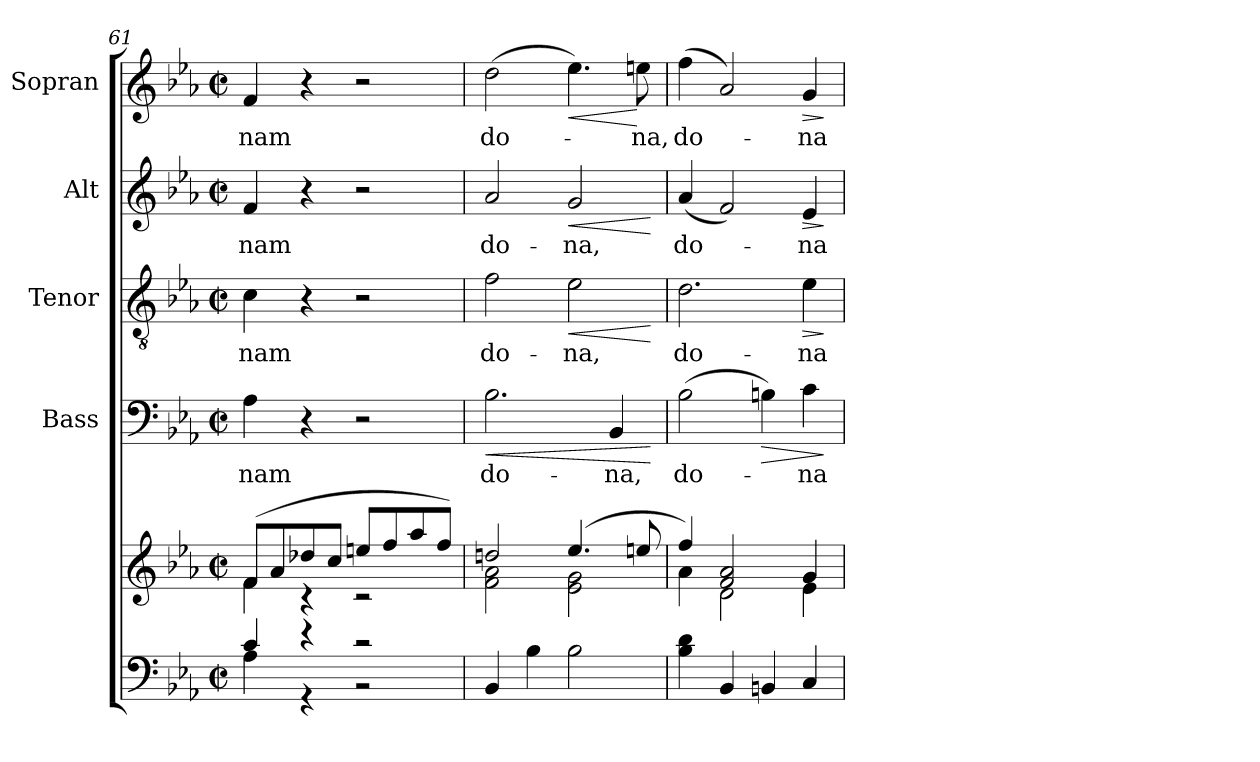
**kern	**kern	**kern	**text	**dynam	**kern	**text	**dynam	**kern	**text	**dynam	**kern	**text	**dynam
*part5	*part5	*part4	*part4	*part4	*part3	*part3	*part3	*part2	*part2	*part2	*part1	*part1	*part1
*staff6	*staff5	*staff4	*staff4	*staff4	*staff3	*staff3	*staff3	*staff2	*staff2	*staff2	*staff1	*staff1	*staff1
*	*	*I"Bass	*	*	*I"Tenor	*	*	*I"Alt	*	*	*I"Sopran	*	*
*	*	*I'B.	*	*	*I'T.	*	*	*I'A.	*	*	*I'S.	*	*
*clefF4	*clefG2	*clefF4	*	*	*clefGv2	*	*	*clefG2	*	*	*clefG2	*	*
*k[b-e-a-]	*k[b-e-a-]	*k[b-e-a-]	*	*	*k[b-e-a-]	*	*	*k[b-e-a-]	*	*	*k[b-e-a-]	*	*
*E-:	*E-:	*E-:	*	*	*E-:	*	*	*E-:	*	*	*E-:	*	*
*M2/2	*M2/2	*M2/2	*	*	*M2/2	*	*	*M2/2	*	*	*M2/2	*	*
*met(c|)	*met(c|)	*met(c|)	*	*	*met(c|)	*	*	*met(c|)	*	*	*met(c|)	*	*
=61	=61	=61	=61	=61	=61	=61	=61	=61	=61	=61	=61	=61	=61
*^	*^	*	*	*	*	*	*	*	*	*	*	*	*
!	!	!	!	!	!LO:LY:b	!	!	!LO:LY:b	!	!	!LO:LY:b	!	!	!LO:LY:b	!
4c/	4A-\	(>8f/L	4f\	4A-\	-nam	.	4c\	-nam	.	4f/	-nam	.	4f/	-nam	.
.	.	8a-/	.	.	.	.	.	.	.	.	.	.	.	.	.
4r	4r	8dd-X/	4rc	4r	.	.	4r	.	.	4r	.	.	4r	.	.
.	.	8cc/J	.	.	.	.	.	.	.	.	.	.	.	.	.
2r	2r	8een/L	2rc	2r	.	.	2r	.	.	2r	.	.	2r	.	.
.	.	8ff/	.	.	.	.	.	.	.	.	.	.	.	.	.
.	.	8aa-/	.	.	.	.	.	.	.	.	.	.	.	.	.
.	.	8ff/J)	.	.	.	.	.	.	.	.	.	.	.	.	.
*v	*v	*	*	*	*	*	*	*	*	*	*	*	*	*	*
=62	=62	=62	=62	=62	=62	=62	=62	=62	=62	=62	=62	=62	=62	=62
!	!	!	!	!LO:LY:b	!LO:HP:b	!	!LO:LY:b	!	!	!LO:LY:b	!	!	!LO:LY:b	!
4BB-/	2ddn/	2f\ 2a-\	2.B-\	do-	<	2f\	do-	.	2a-/	do-	.	(>2dd\	do-	.
4B-\	.	.	.	.	.	.	.	.	.	.	.	.	.	.
!	!	!	!	!	!	!	!LO:LY:b	!LO:HP:b	!	!LO:LY:b	!LO:HP:b	!	!	!LO:HP:b
2B-\	(4.ee-/	2e-\ 2g\	.	.	.	2e-\	-na,	<	2g/	-na,	<	4.ee-\)	.	<
!	!	!	!	!LO:LY:b	!	!	!	!	!	!	!	!	!	!
.	.	.	4BB-/	-na,	.	.	.	.	.	.	.	.	.	.
!	!	!	!	!	!	!	!	!	!	!	!	!	!LO:LY:b	!
.	8een/	.	.	.	.	.	.	.	.	.	.	8een\	-na,	[
*	*v	*v	*	*	*	*	*	*	*	*	*	*	*	*
.	.	.	.	[	.	.	[	.	.	[	.	.	.
=63	=63	=63	=63	=63	=63	=63	=63	=63	=63	=63	=63	=63	=63
*	*^	*	*	*	*	*	*	*	*	*	*	*	*
!	!	!	!	!LO:LY:b	!	!	!LO:LY:b	!	!	!LO:LY:b	!	!	!LO:LY:b	!
4B-\ 4d\	4ff/)	4a-\	(>2B-\	do-	.	2.d\	do-	.	(<4a-/	do-	.	(>4ff\	do-	.
4BB-/	2f/ 2a-/	2d\	.	.	.	.	.	.	2f/)	.	.	2a-/)	.	.
!	!	!	!	!	!LO:HP:b	!	!	!	!	!	!	!	!	!
4BBn/	.	.	4Bn\)	.	>	.	.	.	.	.	.	.	.	.
!	!	!	!	!LO:LY:b	!	!	!LO:LY:b	!LO:HP:b	!	!LO:LY:b	!LO:HP:b	!	!LO:LY:b	!LO:HP:b
4C/	4g/	4e-\	4c\	-na	.	4e-\	-na	>	4e-/	-na	>	4g/	-na	>
*	*v	*v	*	*	*	*	*	*	*	*	*	*	*	*
.	.	.	.	]	.	.	]	.	.	]	.	.	]
=	=	=	=	=	=	=	=	=	=	=	=	=	=
*-	*-	*-	*-	*-	*-	*-	*-	*-	*-	*-	*-	*-	*-
